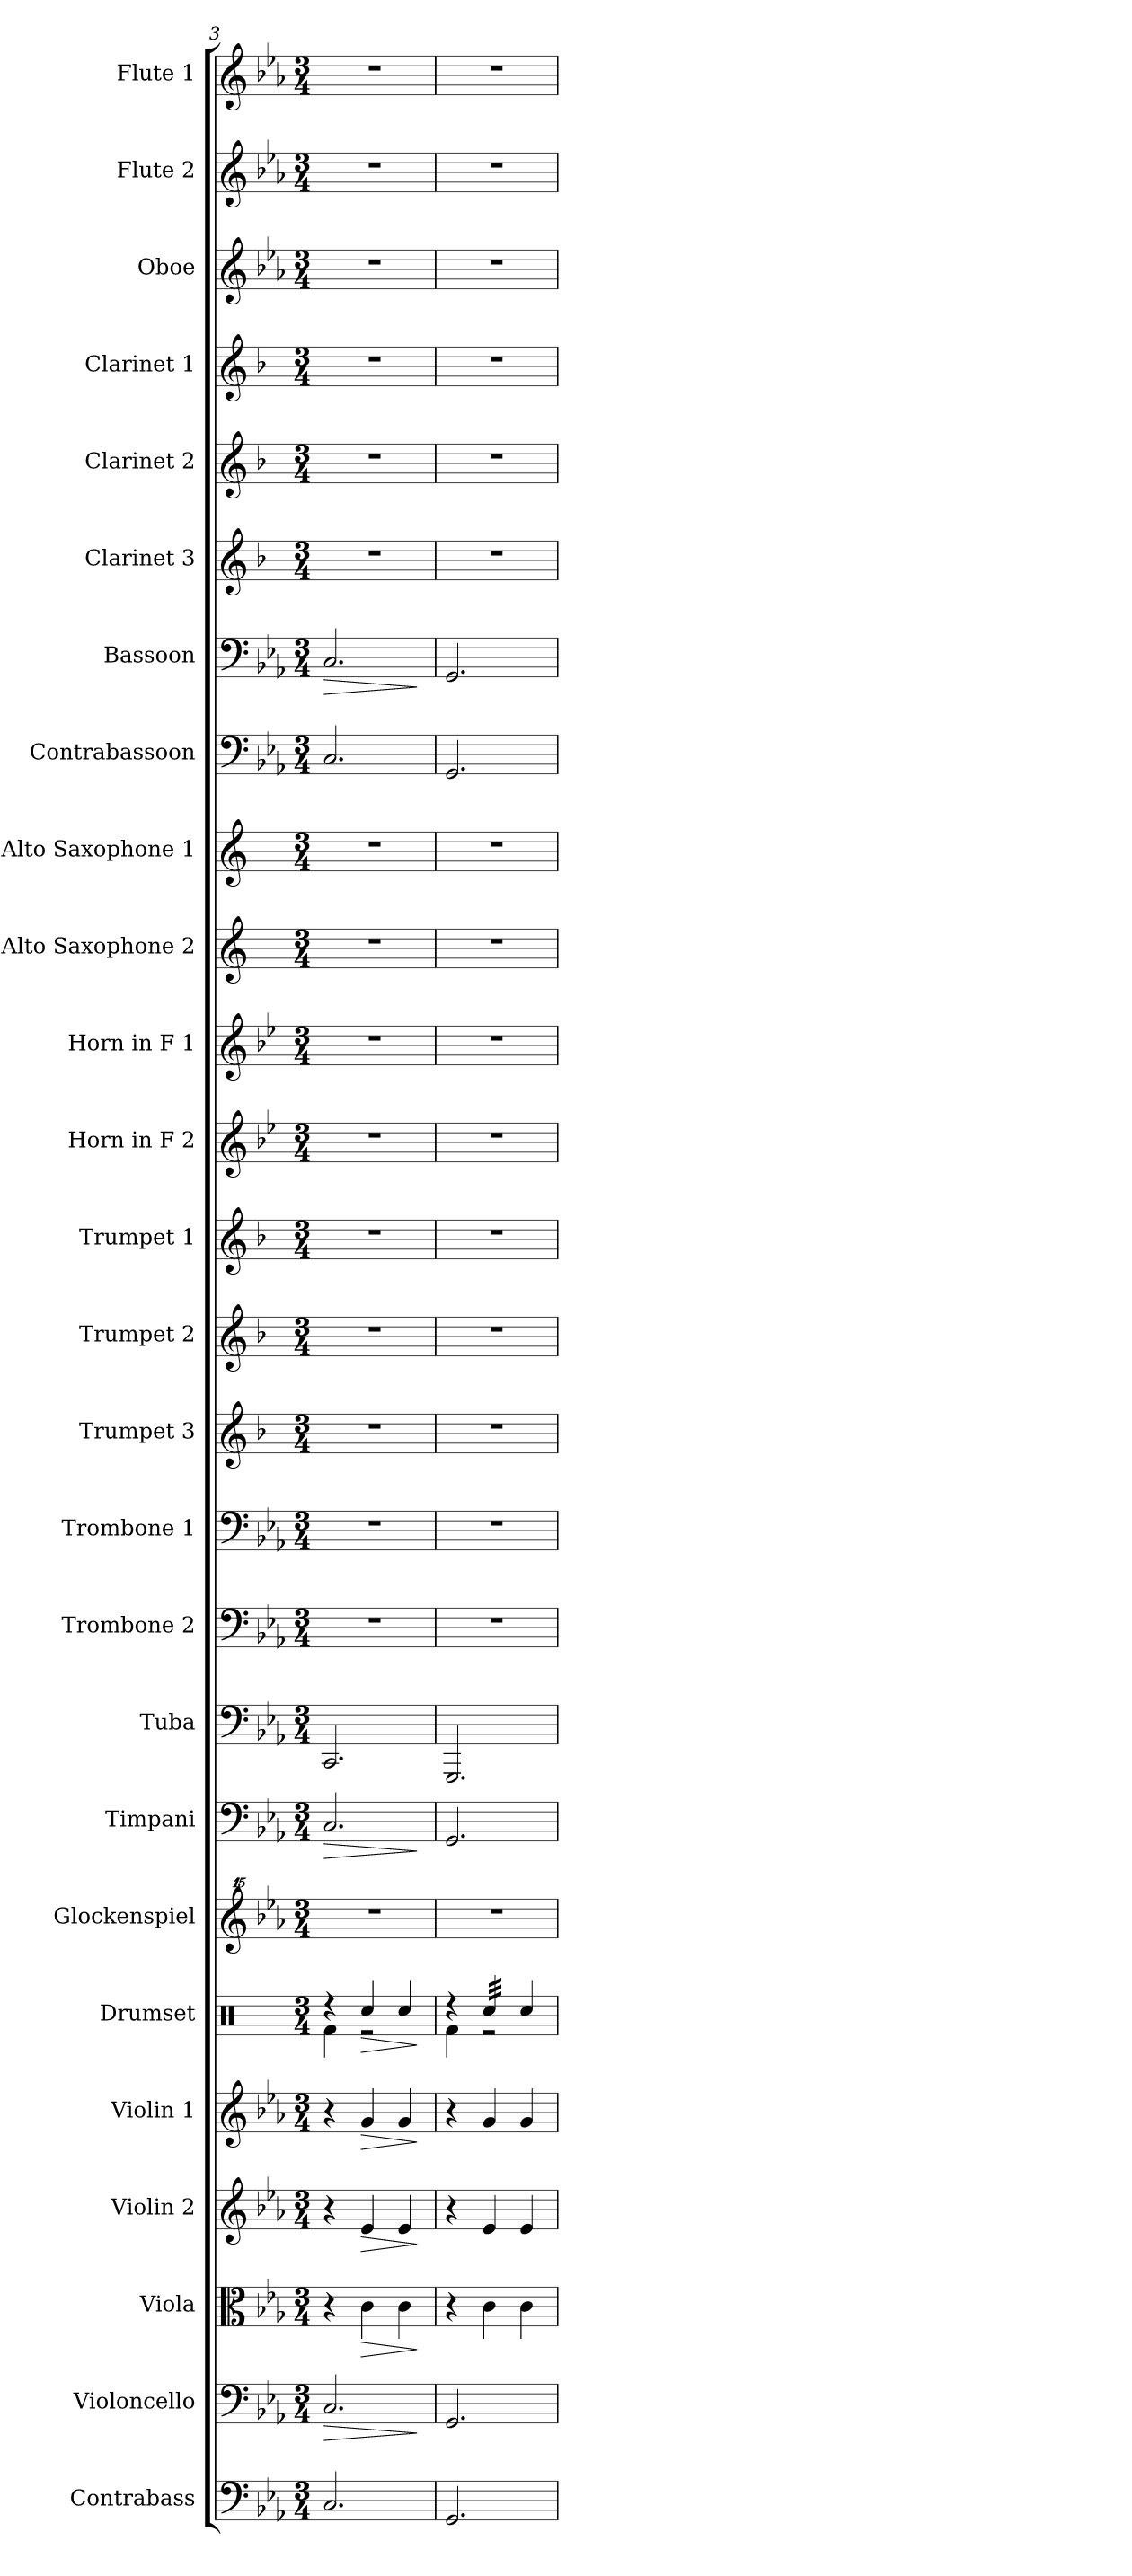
**kern	**kern	**dynam	**kern	**dynam	**kern	**dynam	**kern	**dynam	**kern	**dynam	**kern	**kern	**dynam	**kern	**kern	**kern	**kern	**kern	**kern	**kern	**kern	**kern	**kern	**kern	**kern	**dynam	**kern	**kern	**kern	**kern	**kern	**kern
*part26	*part25	*part25	*part24	*part24	*part23	*part23	*part22	*part22	*part21	*part21	*part20	*part19	*part19	*part18	*part17	*part16	*part15	*part14	*part13	*part12	*part11	*part10	*part9	*part8	*part7	*part7	*part6	*part5	*part4	*part3	*part2	*part1
*staff26	*staff25	*staff25	*staff24	*staff24	*staff23	*staff23	*staff22	*staff22	*staff21	*staff21	*staff20	*staff19	*staff19	*staff18	*staff17	*staff16	*staff15	*staff14	*staff13	*staff12	*staff11	*staff10	*staff9	*staff8	*staff7	*staff7	*staff6	*staff5	*staff4	*staff3	*staff2	*staff1
*I"Contrabass	*I"Violoncello	*	*I"Viola	*	*I"Violin 2	*	*I"Violin 1	*	*I"Drumset	*	*I"Glockenspiel	*I"Timpani	*	*I"Tuba	*I"Trombone 2	*I"Trombone 1	*I"Trumpet 3	*I"Trumpet 2	*I"Trumpet 1	*I"Horn in F 2	*I"Horn in F 1	*I"Alto Saxophone 2	*I". Alto Saxophone 1	*I"Contrabassoon	*I"Bassoon	*	*I"Clarinet 3	*I"Clarinet 2	*I"Clarinet 1	*I"Oboe	*I"Flute 2	*I"Flute 1
*I'Cb.	*I'Vlc.	*	*I'Vla.	*	*I'Vln. 2	*	*I'Vln. 1	*	*I'Drs.	*	*I'Glk.	*	*	*I'Tba.	*I'Tbn.	*	*	*I'2/3. Trp.	*I'1. Trp.	*	*I'1/2. Hn.	*I'A. Sax.	*I'1/2. Asax.	*I'Cbsn.	*I'Bsn.	*	*	*	*	*I'Ob.	*I'Fl.	*I'Fl.
*clefF4	*clefF4	*	*clefC3	*	*clefG2	*	*clefG2	*	*clefX	*	*clefG^^2	*clefF4	*	*clefF4	*clefF4	*clefF4	*clefG2	*clefG2	*clefG2	*clefG2	*clefG2	*clefG2	*clefG2	*clefF4	*clefF4	*	*clefG2	*clefG2	*clefG2	*clefG2	*clefG2	*clefG2
*ITrd7c12	*	*	*	*	*	*	*	*	*	*	*	*	*	*	*	*	*ITrd1c2	*ITrd1c2	*ITrd1c2	*ITrd4c7	*ITrd4c7	*ITrd5c9	*ITrd5c9	*ITrd7c12	*	*	*ITrd1c2	*ITrd1c2	*ITrd1c2	*	*	*
*k[b-e-a-]	*k[b-e-a-]	*	*k[b-e-a-]	*	*k[b-e-a-]	*	*k[b-e-a-]	*	*k[]	*	*k[b-e-a-]	*k[b-e-a-]	*	*k[b-e-a-]	*k[b-e-a-]	*k[b-e-a-]	*k[b-e-a-]	*k[b-e-a-]	*k[b-e-a-]	*k[b-e-a-]	*k[b-e-a-]	*k[b-e-a-]	*k[b-e-a-]	*k[b-e-a-]	*k[b-e-a-]	*	*k[b-e-a-]	*k[b-e-a-]	*k[b-e-a-]	*k[b-e-a-]	*k[b-e-a-]	*k[b-e-a-]
*M3/4	*M3/4	*	*M3/4	*	*M3/4	*	*M3/4	*	*M3/4	*	*M3/4	*M3/4	*	*M3/4	*M3/4	*M3/4	*M3/4	*M3/4	*M3/4	*M3/4	*M3/4	*M3/4	*M3/4	*M3/4	*M3/4	*	*M3/4	*M3/4	*M3/4	*M3/4	*M3/4	*M3/4
=3	=3	=3	=3	=3	=3	=3	=3	=3	=3	=3	=3	=3	=3	=3	=3	=3	=3	=3	=3	=3	=3	=3	=3	=3	=3	=3	=3	=3	=3	=3	=3	=3
!	!	!LO:HP:b	!	!	!	!	!	!	!	!	!	!	!LO:HP:b	!	!	!	!	!	!	!	!	!	!	!	!	!LO:HP:b	!	!	!	!	!	!
*	*	*	*	*	*	*	*	*	*^	*	*	*	*	*	*	*	*	*	*	*	*	*	*	*	*	*	*	*	*	*	*	*
2.CC/	2.C/	>	4r	.	4r	.	4r	.	4r	4Rf\	.	2.r	2.C/	>	2.CC/	2.r	2.r	2.r	2.r	2.r	2.r	2.r	2.r	2.r	2.CC/	2.C/	>	2.r	2.r	2.r	2.r	2.r	2.r
!	!	!	!	!LO:HP:b	!	!LO:HP:b	!	!LO:HP:b	!	!	!LO:HP:b	!	!	!	!	!	!	!	!	!	!	!	!	!	!	!	!	!	!	!	!	!	!
.	.	.	4c\	>	4e-/	>	4g/	>	4Rcc/	2r	>	.	.	.	.	.	.	.	.	.	.	.	.	.	.	.	.	.	.	.	.	.	.
.	.	.	4c\	.	4e-/	.	4g/	.	4Rcc/	.	.	.	.	.	.	.	.	.	.	.	.	.	.	.	.	.	.	.	.	.	.	.	.
*	*	*	*	*	*	*	*	*	*v	*v	*	*	*	*	*	*	*	*	*	*	*	*	*	*	*	*	*	*	*	*	*	*	*
.	.	]	.	]	.	]	.	]	.	]	.	.	]	.	.	.	.	.	.	.	.	.	.	.	.	]	.	.	.	.	.	.
=4	=4	=4	=4	=4	=4	=4	=4	=4	=4	=4	=4	=4	=4	=4	=4	=4	=4	=4	=4	=4	=4	=4	=4	=4	=4	=4	=4	=4	=4	=4	=4	=4
*	*	*	*	*	*	*	*	*	*^	*	*	*	*	*	*	*	*	*	*	*	*	*	*	*	*	*	*	*	*	*	*	*
2.GGG/	2.GG/	.	4r	.	4r	.	4r	.	4r	4Rf\	.	2.r	2.GG/	.	2.GGG/	2.r	2.r	2.r	2.r	2.r	2.r	2.r	2.r	2.r	2.GGG/	2.GG/	.	2.r	2.r	2.r	2.r	2.r	2.r
*	*	*	*	*	*	*	*	*	*tremolo	*	*	*	*	*	*	*	*	*	*	*	*	*	*	*	*	*	*	*	*	*	*	*	*
.	.	.	4c\	.	4e-/	.	4g/	.	32Rcc/LLL	2r	.	.	.	.	.	.	.	.	.	.	.	.	.	.	.	.	.	.	.	.	.	.	.
.	.	.	.	.	.	.	.	.	32Rcc/	.	.	.	.	.	.	.	.	.	.	.	.	.	.	.	.	.	.	.	.	.	.	.	.
.	.	.	.	.	.	.	.	.	32Rcc/	.	.	.	.	.	.	.	.	.	.	.	.	.	.	.	.	.	.	.	.	.	.	.	.
.	.	.	.	.	.	.	.	.	32Rcc/	.	.	.	.	.	.	.	.	.	.	.	.	.	.	.	.	.	.	.	.	.	.	.	.
.	.	.	.	.	.	.	.	.	32Rcc/	.	.	.	.	.	.	.	.	.	.	.	.	.	.	.	.	.	.	.	.	.	.	.	.
.	.	.	.	.	.	.	.	.	32Rcc/	.	.	.	.	.	.	.	.	.	.	.	.	.	.	.	.	.	.	.	.	.	.	.	.
.	.	.	.	.	.	.	.	.	32Rcc/	.	.	.	.	.	.	.	.	.	.	.	.	.	.	.	.	.	.	.	.	.	.	.	.
.	.	.	.	.	.	.	.	.	32Rcc/JJJ	.	.	.	.	.	.	.	.	.	.	.	.	.	.	.	.	.	.	.	.	.	.	.	.
*	*	*	*	*	*	*	*	*	*Xtremolo	*	*	*	*	*	*	*	*	*	*	*	*	*	*	*	*	*	*	*	*	*	*	*	*
.	.	.	4c\	.	4e-/	.	4g/	.	4Rcc/	.	.	.	.	.	.	.	.	.	.	.	.	.	.	.	.	.	.	.	.	.	.	.	.
*	*	*	*	*	*	*	*	*	*v	*v	*	*	*	*	*	*	*	*	*	*	*	*	*	*	*	*	*	*	*	*	*	*	*
=	=	=	=	=	=	=	=	=	=	=	=	=	=	=	=	=	=	=	=	=	=	=	=	=	=	=	=	=	=	=	=	=
*-	*-	*-	*-	*-	*-	*-	*-	*-	*-	*-	*-	*-	*-	*-	*-	*-	*-	*-	*-	*-	*-	*-	*-	*-	*-	*-	*-	*-	*-	*-	*-	*-
